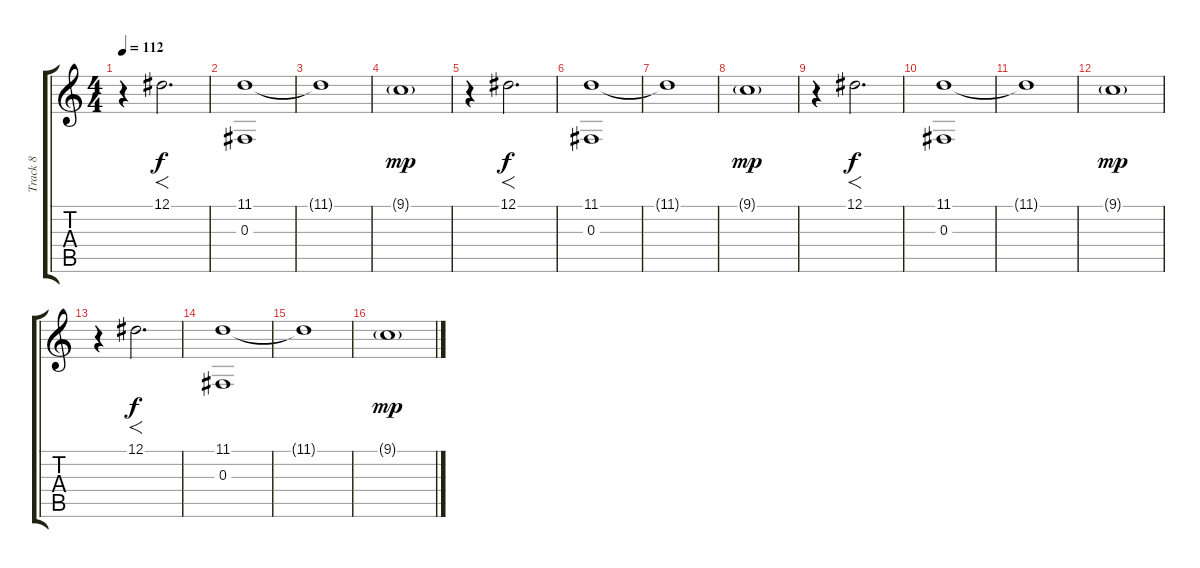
\track ("Track 8" "Track 8") {instrument pad2warm}
\staff {score tabs}
\tuning (Eb4 Bb3 Gb3 Db3 Ab2 Eb2) {hide}
\ts (4 4)
\tempo 112
\clef g2
\ks c
r.4{dy mp} 12.1.2{f d dy f} |
(11.1 0.3).1 |
11.1{t}.1 |
9.1{g}.1{dy mp} |
r.4 12.1.2{f d dy f} |
(11.1 0.3).1 |
11.1{t}.1 |
9.1{g}.1{dy mp} |
r.4 12.1.2{f d dy f} |
(11.1 0.3).1 |
11.1{t}.1 |
9.1{g}.1{dy mp} |
r.4 12.1.2{f d dy f} |
(11.1 0.3).1 |
11.1{t}.1 |
9.1{g}.1{dy mp}
